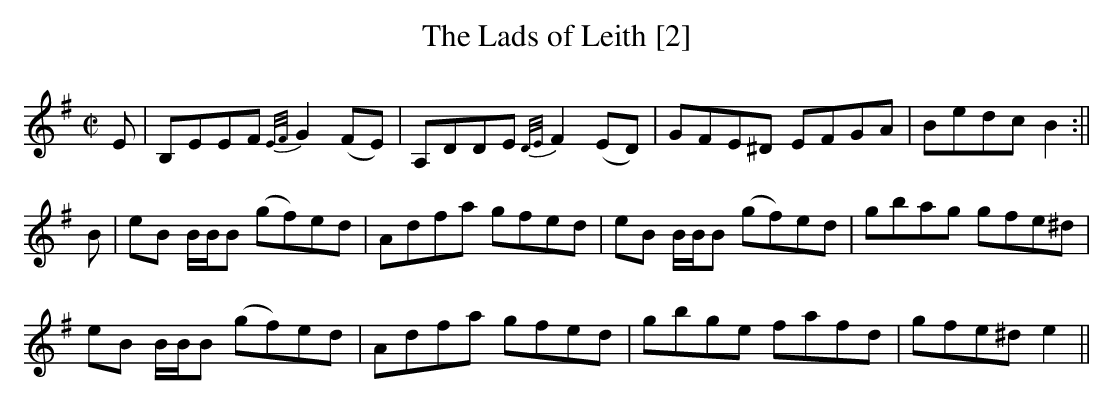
X:1
T:Lads of Leith [2], The
M:C|
L:1/8
K:Emin
E|B,EEF {E/F/}G2 (FE)|A,DDE {D/E/}F2 (ED)|GFE^D EFGA|Bedc B2:||
B|eB B/B/B (gf)ed |Adfa gfed|eB B/B/B (gf)ed|gbag gfe^d|
eB B/B/B (gf)ed|Adfa gfed|gbge fafd|gfe^d e2||
